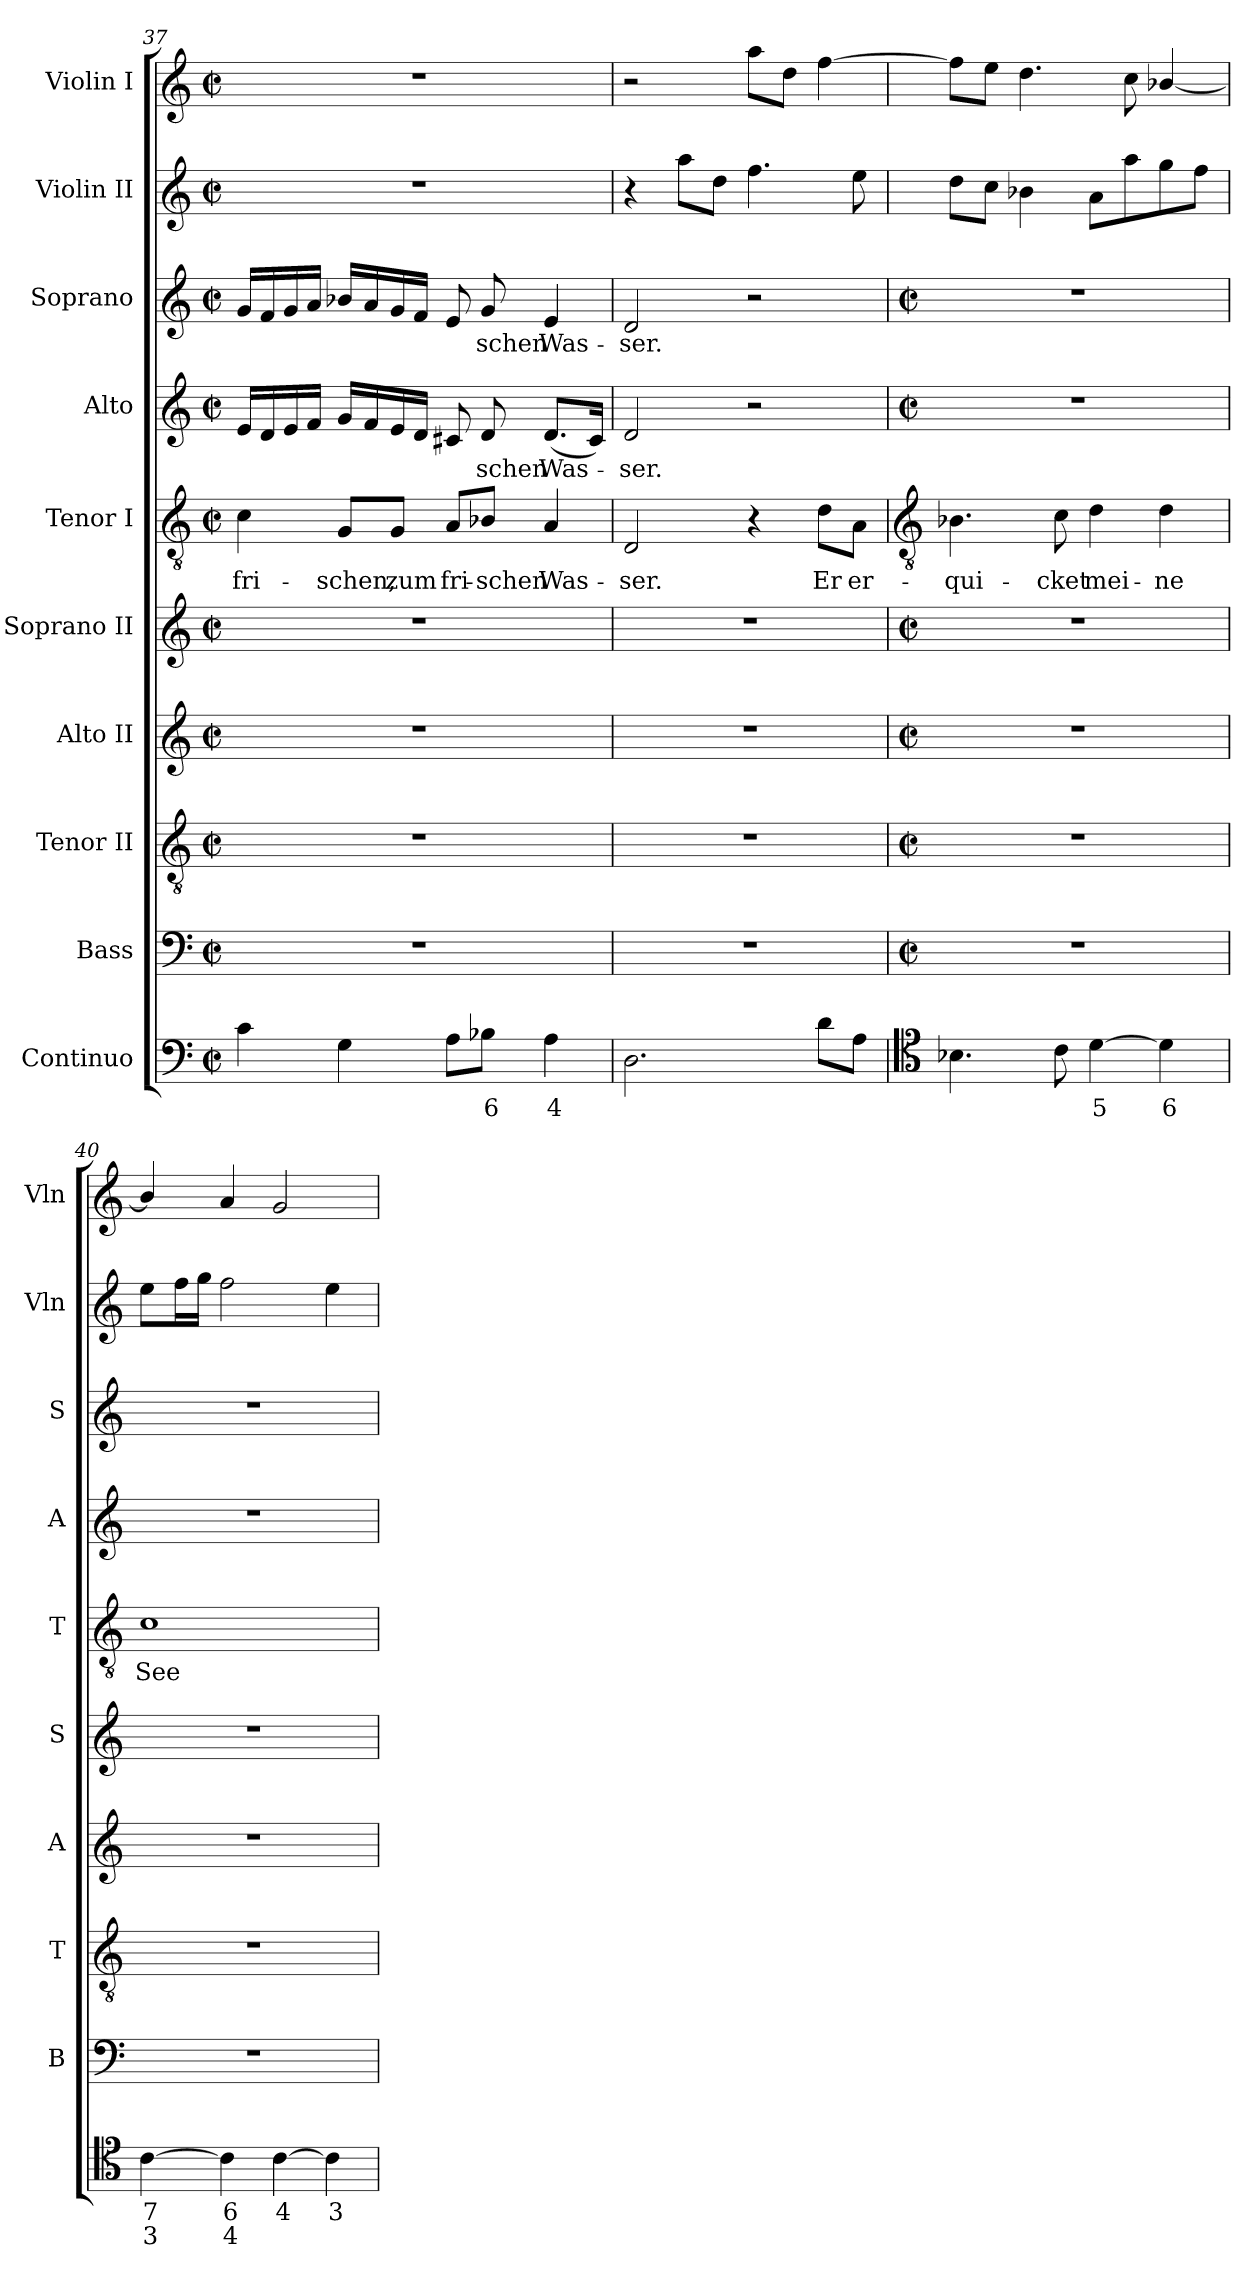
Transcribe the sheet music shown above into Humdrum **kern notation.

**kern	**text	**text	**kern	**kern	**kern	**kern	**kern	**text	**kern	**text	**kern	**text	**kern	**kern
*part10	*part10	*part10	*part9	*part8	*part7	*part6	*part5	*part5	*part4	*part4	*part3	*part3	*part2	*part1
*staff10	*staff10	*staff10	*staff9	*staff8	*staff7	*staff6	*staff5	*staff5	*staff4	*staff4	*staff3	*staff3	*staff2	*staff1
*I"Continuo	*	*	*I"Bass	*I"Tenor II	*I"Alto II	*I"Soprano II	*I"Tenor I	*	*I"Alto	*	*I"Soprano	*	*I"Violin II	*I"Violin I
*	*	*	*I'B	*I'T	*I'A	*I'S	*I'T	*	*I'A	*	*I'S	*	*I'Vln	*I'Vln
*clefF4	*	*	*clefF4	*clefGv2	*clefG2	*clefG2	*clefGv2	*	*clefG2	*	*clefG2	*	*clefG2	*clefG2
*k[]	*	*	*k[]	*k[]	*k[]	*k[]	*k[]	*	*k[]	*	*k[]	*	*k[]	*k[]
*C:	*	*	*C:	*C:	*C:	*C:	*C:	*	*C:	*	*C:	*	*C:	*C:
*M2/2	*	*	*M2/2	*M2/2	*M2/2	*M2/2	*M2/2	*	*M2/2	*	*M2/2	*	*M2/2	*M2/2
*met(c|)	*	*	*met(c|)	*met(c|)	*met(c|)	*met(c|)	*met(c|)	*	*met(c|)	*	*met(c|)	*	*met(c|)	*met(c|)
=37	=37	=37	=37	=37	=37	=37	=37	=37	=37	=37	=37	=37	=37	=37
!	!	!	!	!	!	!	!	!LO:LY:b	!	!	!	!	!	!
4c	.	.	1r	1r	1r	1r	4c	fri-	16eLL	.	16gLL	.	1r	1r
.	.	.	.	.	.	.	.	.	16d	.	16f	.	.	.
.	.	.	.	.	.	.	.	.	16e	.	16g	.	.	.
.	.	.	.	.	.	.	.	.	16fJJ	.	16aJJ	.	.	.
!	!	!	!	!	!	!	!	!LO:LY:b	!	!	!	!	!	!
4G	.	.	.	.	.	.	8G/L	-schen,	16gLL	.	16b-XLL	.	.	.
.	.	.	.	.	.	.	.	.	16f	.	16a	.	.	.
!	!	!	!	!	!	!	!	!LO:LY:b	!	!	!	!	!	!
.	.	.	.	.	.	.	8G/J	zum	16e	.	16g	.	.	.
.	.	.	.	.	.	.	.	.	16dJJ	.	16fJJ	.	.	.
!	!	!	!	!	!	!	!	!LO:LY:b	!	!	!	!	!	!
8AL	.	.	.	.	.	.	8A/L	fri-	8c#X	.	8e	.	.	.
!	!LO:LY:b	!	!	!	!	!	!	!LO:LY:b	!	!LO:LY:b	!	!LO:LY:b	!	!
8B-XJ	6	.	.	.	.	.	8B-X/J	-schen	8d	schen	8g	schen	.	.
!	!LO:LY:b	!	!	!	!	!	!	!LO:LY:b	!	!LO:LY:b	!	!LO:LY:b	!	!
4A	4	.	.	.	.	.	4A	Was-	(<8.dL	Was-	4e	Was-	.	.
.	.	.	.	.	.	.	.	.	16c#J)	.	.	.	.	.
=38	=38	=38	=38	=38	=38	=38	=38	=38	=38	=38	=38	=38	=38	=38
!	!	!	!	!	!	!	!	!LO:LY:b	!	!LO:LY:b	!	!LO:LY:b	!	!
2.D	.	.	1r	1r	1r	1r	2D	-ser.	2d	ser.	2d	-ser.	4r	2r
.	.	.	.	.	.	.	.	.	.	.	.	.	8aaL	.
.	.	.	.	.	.	.	.	.	.	.	.	.	8ddJ	.
.	.	.	.	.	.	.	4r	.	2r	.	2r	.	4.ff	8aaL
.	.	.	.	.	.	.	.	.	.	.	.	.	.	8ddJ
!	!	!	!	!	!	!	!	!LO:LY:b	!	!	!	!	!	!
8dL	.	.	.	.	.	.	8d\L	Er	.	.	.	.	.	[4ff
!	!	!	!	!	!	!	!	!LO:LY:b	!	!	!	!	!	!
8AJ	.	.	.	.	.	.	8A\J	er-	.	.	.	.	8ee	.
!!LO:LB:g=z
=39	=39	=39	=39	=39	=39	=39	=39	=39	=39	=39	=39	=39	=39	=39
*clefC4	*	*	*	*	*	*	*clefGv2	*	*	*	*	*	*	*
*	*	*	*M2/2	*M2/2	*M2/2	*M2/2	*	*	*M2/2	*	*M2/2	*	*	*
*	*	*	*met(c|)	*met(c|)	*met(c|)	*met(c|)	*	*	*met(c|)	*	*met(c|)	*	*	*
!	!	!	!	!	!	!	!	!LO:LY:b	!	!	!	!	!	!
4.B-X	.	.	1r	1r	1r	1r	4.B-X	-qui-	1r	.	1r	.	8ddL	8ffL]
.	.	.	.	.	.	.	.	.	.	.	.	.	8ccJ	8eeJ
.	.	.	.	.	.	.	.	.	.	.	.	.	4b-X	4.dd
!	!	!	!	!	!	!	!	!LO:LY:b	!	!	!	!	!	!
8c	.	.	.	.	.	.	8c	-cket	.	.	.	.	.	.
!	!LO:LY:b	!	!	!	!	!	!	!LO:LY:b	!	!	!	!	!	!
[4d	5	.	.	.	.	.	4d	mei-	.	.	.	.	8aL	.
.	.	.	.	.	.	.	.	.	.	.	.	.	8aa	8cc
!	!LO:LY:b	!	!	!	!	!	!	!LO:LY:b	!	!	!	!	!	!
4d]	6	.	.	.	.	.	4d	-ne	.	.	.	.	8gg	[4b-X/
.	.	.	.	.	.	.	.	.	.	.	.	.	8ffJ	.
=40	=40	=40	=40	=40	=40	=40	=40	=40	=40	=40	=40	=40	=40	=40
!	!LO:LY:b	!LO:LY:b	!	!	!	!	!	!LO:LY:b	!	!	!	!	!	!
[4c	7	3	1r	1r	1r	1r	1c	See-	1r	.	1r	.	8eeL	4b-/]
.	.	.	.	.	.	.	.	.	.	.	.	.	16ffL	.
.	.	.	.	.	.	.	.	.	.	.	.	.	16ggJJ	.
!	!LO:LY:b	!LO:LY:b	!	!	!	!	!	!	!	!	!	!	!	!
4c]	6	4	.	.	.	.	.	.	.	.	.	.	2ff	4a
!	!LO:LY:b	!	!	!	!	!	!	!	!	!	!	!	!	!
[4c	4	.	.	.	.	.	.	.	.	.	.	.	.	2g
!	!LO:LY:b	!	!	!	!	!	!	!	!	!	!	!	!	!
4c]	3	.	.	.	.	.	.	.	.	.	.	.	4ee	.
=	=	=	=	=	=	=	=	=	=	=	=	=	=	=
*-	*-	*-	*-	*-	*-	*-	*-	*-	*-	*-	*-	*-	*-	*-
